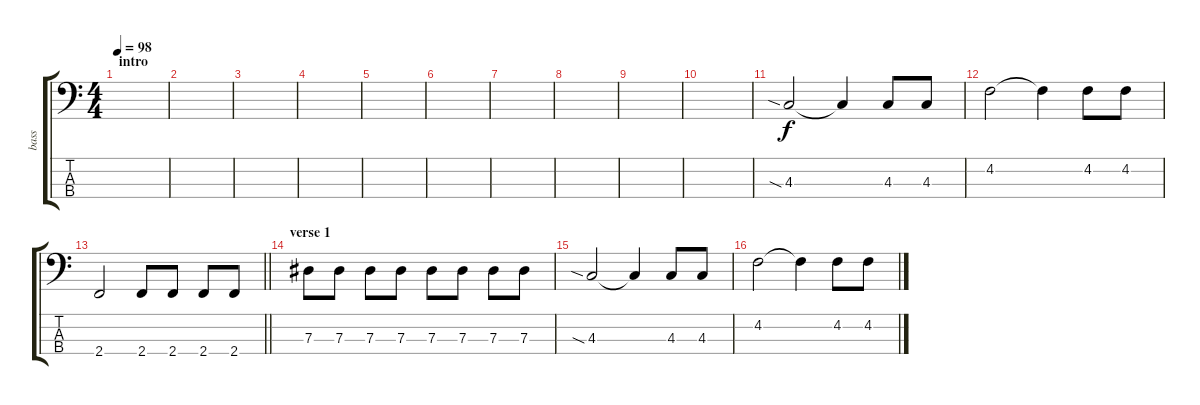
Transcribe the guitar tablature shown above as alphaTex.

\track ("bass " "bass ") {instrument electricguitarjazz}
\staff {score tabs}
\tuning (Gb2 Db2 Ab1 Eb1) {hide}
\ts (4 4)
\section ("" "intro")
\tempo 98
\clef f4
\ks c
|
|
|
|
|
|
|
|
|
|
4.3{sia}.2 4.3{t}.4 4.3.8 4.3.8 |
4.2.2 4.2{t}.4 4.2.8 4.2.8 |
\barLineRight lightlight
2.4.2 2.4.8 2.4.8 2.4.8 2.4.8 |
\section ("" "verse 1")
7.3.8 7.3.8 7.3.8 7.3.8 7.3.8 7.3.8 7.3.8 7.3.8 |
4.3{sia}.2 4.3{t}.4 4.3.8 4.3.8 |
4.2.2 4.2{t}.4 4.2.8 4.2.8
